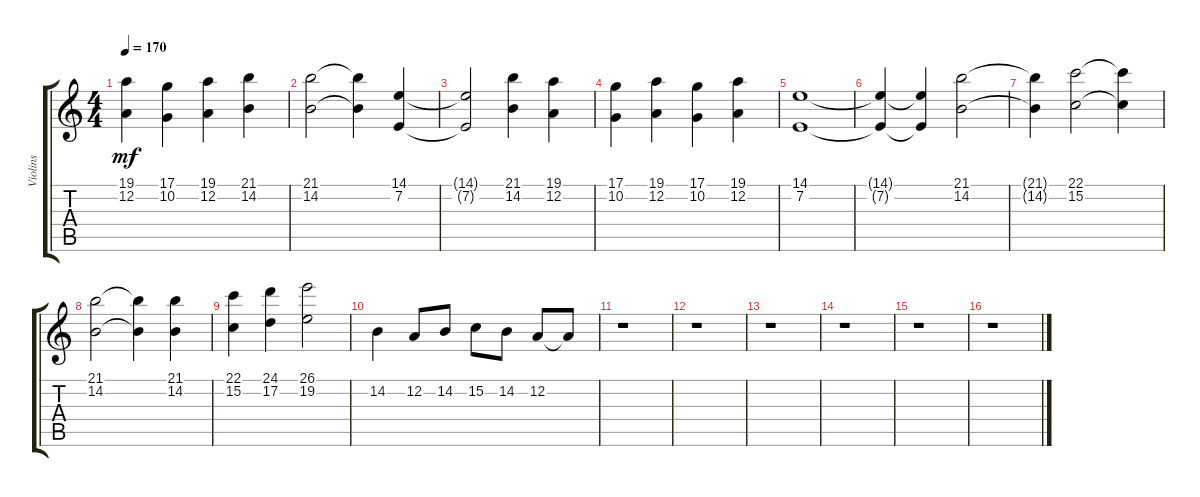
\track ("Violins" "Violins") {instrument synthstrings1}
\staff {score tabs}
\tuning (D4 A3 F3 C3 G2 C2) {hide}
\ts (4 4)
\tempo 170
\clef g2
\ks c
(19.1 12.2).4{dy mf} (17.1 10.2).4 (19.1 12.2).4 (21.1 14.2).4 |
(21.1 14.2).2 (21.1{t} 14.2{t}).4 (14.1 7.2).4 |
(14.1{t} 7.2{t}).2 (21.1 14.2).4 (19.1 12.2).4 |
(17.1 10.2).4 (19.1 12.2).4 (17.1 10.2).4 (19.1 12.2).4 |
(14.1 7.2).1 |
(14.1{t} 7.2{t}).4 (14.1{t} 7.2{t}).4 (21.1 14.2).2 |
(21.1{t} 14.2{t}).4 (22.1 15.2).2 (22.1{t} 15.2{t}).4 |
(21.1 14.2).2 (21.1{t} 14.2{t}).4 (21.1 14.2).4 |
(22.1 15.2).4 (24.1 17.2).4 (26.1 19.2).2 |
14.2.4 12.2.8 14.2.8 15.2.8 14.2.8 12.2.8 12.2{t}.8 |
r.1 |
r.1 |
r.1 |
r.1 |
r.1 |
r.1
